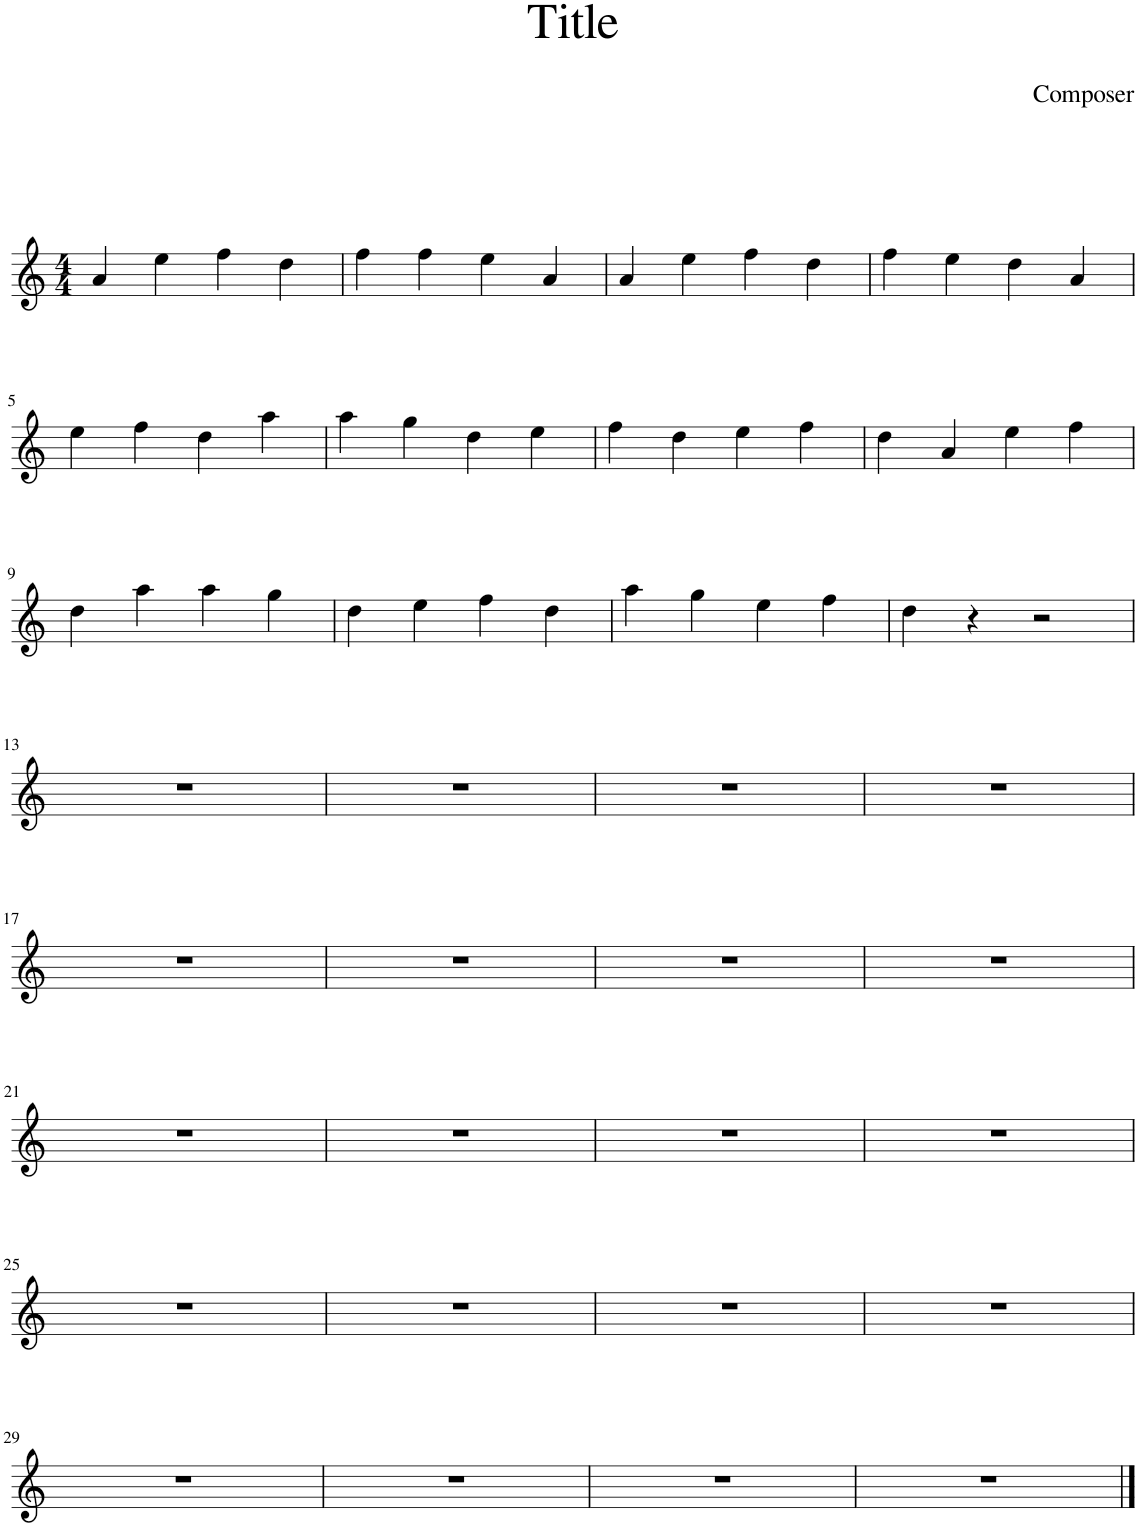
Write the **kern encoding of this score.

**kern
*part1
*staff1
*I"Piano
*I'Pno.
*clefG2
*k[]
*M4/4
=1
4a/
4ee\
4ff\
4dd\
=2
4ff\
4ff\
4ee\
4a/
=3
4a/
4ee\
4ff\
4dd\
=4
4ff\
4ee\
4dd\
4a/
!!LO:LB:g=z
=5
4ee\
4ff\
4dd\
4aa\
=6
4aa\
4gg\
4dd\
4ee\
=7
4ff\
4dd\
4ee\
4ff\
=8
4dd\
4a/
4ee\
4ff\
!!LO:LB:g=z
=9
4dd\
4aa\
4aa\
4gg\
=10
4dd\
4ee\
4ff\
4dd\
=11
4aa\
4gg\
4ee\
4ff\
=12
4dd\
4r
2r
!!LO:LB:g=z
=13
1r
=14
1r
=15
1r
=16
1r
!!LO:LB:g=z
=17
1r
=18
1r
=19
1r
=20
1r
!!LO:LB:g=z
=21
1r
=22
1r
=23
1r
=24
1r
!!LO:LB:g=z
=25
1r
=26
1r
=27
1r
=28
1r
!!LO:LB:g=z
=29
1r
=30
1r
=31
1r
=32
1r
==
*-
